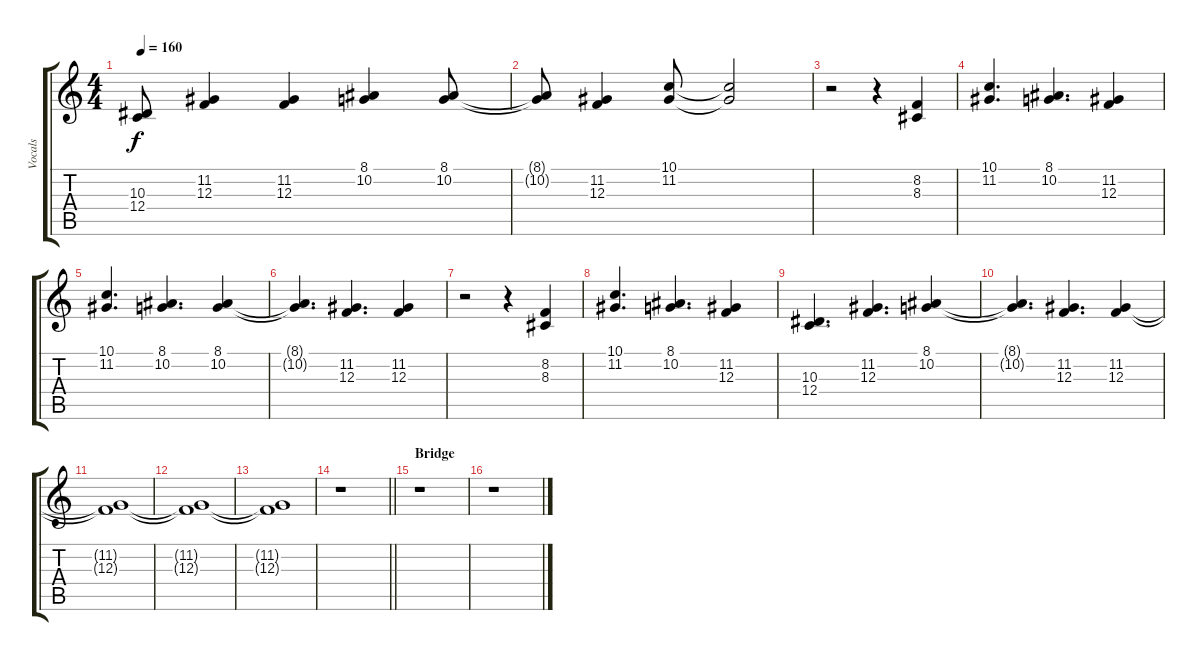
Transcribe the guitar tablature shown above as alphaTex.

\track ("Vocals" "Vocals") {instrument cello}
\staff {score tabs}
\tuning (D4 A3 F3 C3 G2 C2) {hide}
\ts (4 4)
\tempo 160
\clef g2
\ks c
(10.3{t} 12.4{t}).8{dy f} (11.2 12.3).4 (11.2 12.3).4 (8.1 10.2).4 (8.1 10.2).8 |
(8.1{t} 10.2{t}).8 (11.2 12.3).4 (10.1 11.2).8 (10.1{t} 11.2{t}).2 |
r.2 r.4 (8.2 8.3).4 |
(10.1 11.2).4{d} (8.1 10.2).4{d} (11.2 12.3).4 |
(10.1 11.2).4{d} (8.1 10.2).4{d} (8.1 10.2).4 |
(8.1{t} 10.2{t}).4{d} (11.2 12.3).4{d} (11.2 12.3).4 |
r.2 r.4 (8.2 8.3).4 |
(10.1 11.2).4{d} (8.1 10.2).4{d} (11.2 12.3).4 |
(10.3 12.4).4{d} (11.2 12.3).4{d} (8.1 10.2).4 |
(8.1{t} 10.2{t}).4{d} (11.2 12.3).4{d} (11.2 12.3).4 |
(11.2{t} 12.3{t}).1 |
(11.2{t} 12.3{t}).1 |
(11.2{t} 12.3{t}).1 |
\barLineRight lightlight
r.1 |
\section ("" "Bridge")
r.1 |
r.1
